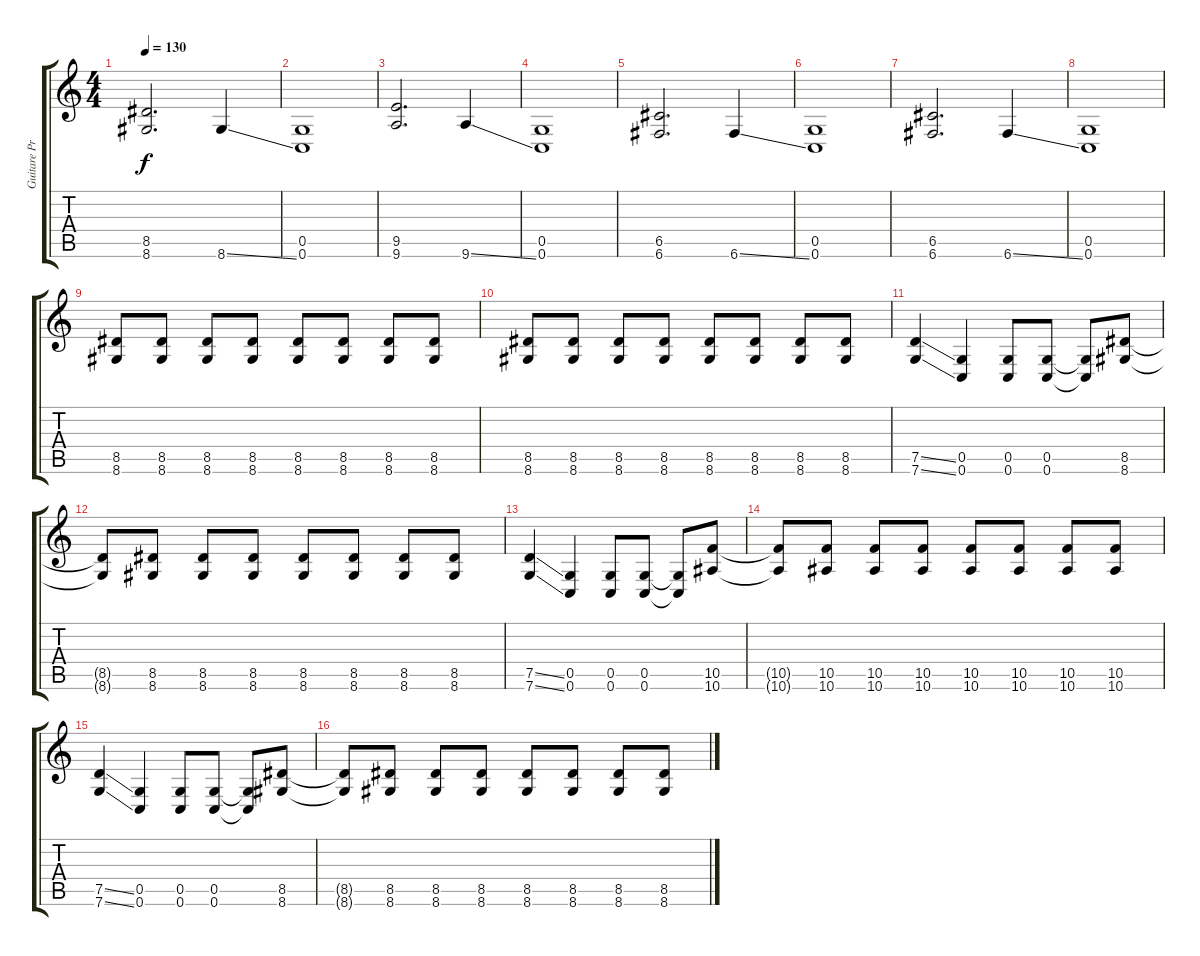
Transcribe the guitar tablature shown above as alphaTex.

\track ("Guitare Principale" "Guitare Pr") {instrument distortionguitar}
\staff {score tabs}
\tuning (D4 A3 F3 C3 G2 C2) {hide}
\ts (4 4)
\tempo 130
\clef g2
\ks c
(8.5 8.6).2{d dy f} 8.6{ss}.4 |
(0.5 0.6).1 |
(9.5 9.6).2{d} 9.6{ss}.4 |
(0.5 0.6).1 |
(6.5 6.6).2{d} 6.6{ss}.4 |
(0.5 0.6).1 |
(6.5 6.6).2{d} 6.6{ss}.4 |
(0.5 0.6).1 |
(8.5 8.6).8 (8.5 8.6).8 (8.5 8.6).8 (8.5 8.6).8 (8.5 8.6).8 (8.5 8.6).8 (8.5 8.6).8 (8.5 8.6).8 |
(8.5 8.6).8 (8.5 8.6).8 (8.5 8.6).8 (8.5 8.6).8 (8.5 8.6).8 (8.5 8.6).8 (8.5 8.6).8 (8.5 8.6).8 |
(7.5{ss} 7.6{ss}).4 (0.5 0.6).4 (0.5 0.6).8 (0.5 0.6).8 (0.5{t} 0.6{t}).8 (8.5 8.6).8 |
(8.5{t} 8.6{t}).8 (8.5 8.6).8 (8.5 8.6).8 (8.5 8.6).8 (8.5 8.6).8 (8.5 8.6).8 (8.5 8.6).8 (8.5 8.6).8 |
(7.5{ss} 7.6{ss}).4 (0.5 0.6).4 (0.5 0.6).8 (0.5 0.6).8 (0.5{t} 0.6{t}).8 (10.5 10.6).8 |
(10.5{t} 10.6{t}).8 (10.5 10.6).8 (10.5 10.6).8 (10.5 10.6).8 (10.5 10.6).8 (10.5 10.6).8 (10.5 10.6).8 (10.5 10.6).8 |
(7.5{ss} 7.6{ss}).4 (0.5 0.6).4 (0.5 0.6).8 (0.5 0.6).8 (0.5{t} 0.6{t}).8 (8.5 8.6).8 |
(8.5{t} 8.6{t}).8 (8.5 8.6).8 (8.5 8.6).8 (8.5 8.6).8 (8.5 8.6).8 (8.5 8.6).8 (8.5 8.6).8 (8.5 8.6).8
